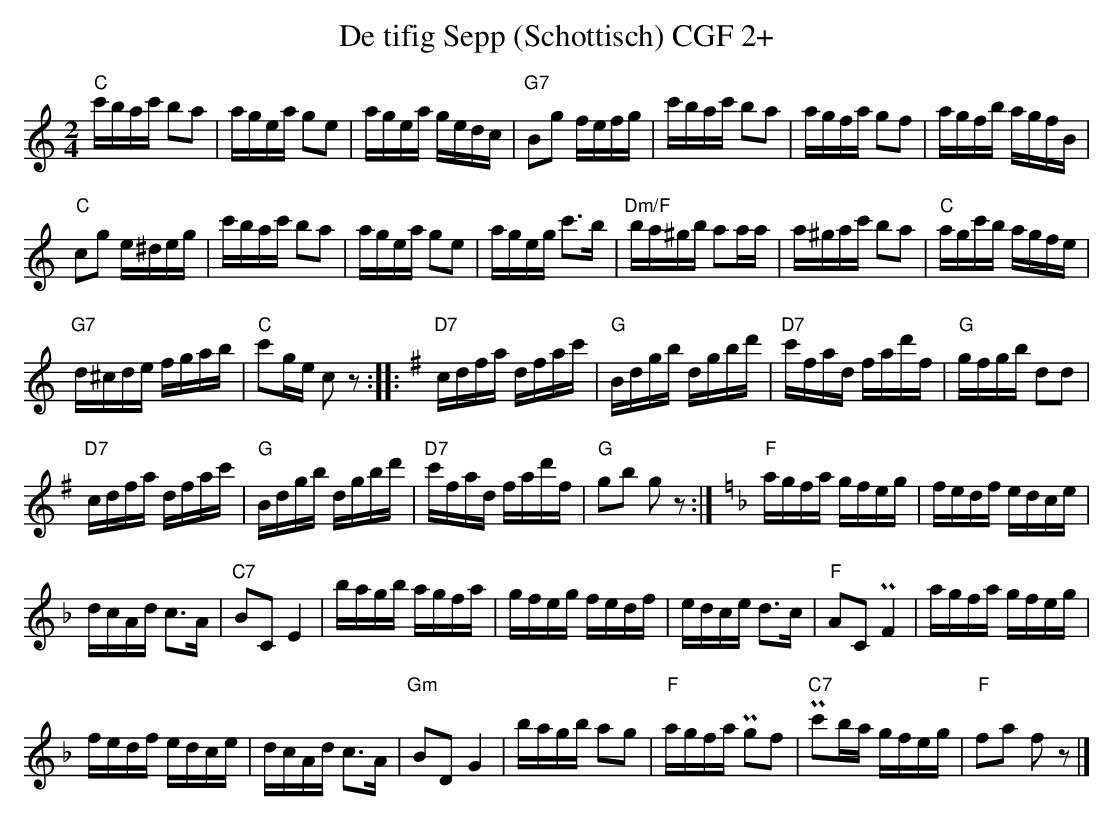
X:1
T:De tifig Sepp (Schottisch) CGF 2+
M:2/4
L:1/16
K:Cmaj
"C"c'bac' b2a2 | agea g2e2 | agea gedc | "G7"B2g2 fefg | c'bac' b2a2 | agfa g2f2 | agfb agfB |
"C"c2g2 e^deg | c'bac' b2a2 | agea g2e2 | ageg c'3b | "Dm/F"ba^gb a2aa | a^gac' b2a2 | "C"agc'b agfe |
"G7"d^cde fgab | "C"c'2ge c2 z2 ::[K:Gmaj] "D7"cdfa dfac' | "G"Bdgb dgbd' | "D7"c'fad fad'f | "G"gfgb d2d2 |
"D7"cdfa dfac' | "G"Bdgb dgbd' | "D7"c'fad fad'f | "G"g2b2 g2z2 :| [K:Fmaj] "F"agfa gfeg | fedf edce |
dcAd c3A | "C7"B2C2 E4 | bagb agfa | gfeg fedf | edce d3c | "F"A2C2 PF4 | agfa gfeg |
fedf edce | dcAd c3A | "Gm"B2D2 G4 | bagb a2g2 | "F"agfa Pg2f2 | "C7"Pc'2ba gfeg | "F"f2a2 f2 z2 |]
